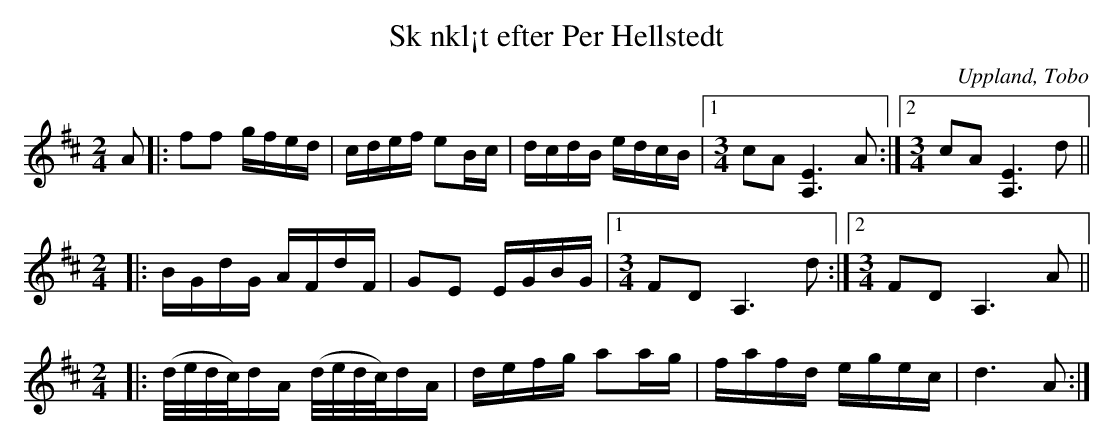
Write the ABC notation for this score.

X:1
T: Sk nkl¡t efter Per Hellstedt
O: Uppland, Tobo
M: 2/4
L: 1/16
K: D
A2 |: f2f2 gfed | cdef e2Bc | dcdB edcB |1 [M:3/4] c2A2 [EA,]6 A2 :|2 [M:3/4] c2A2 [EA,]6 d2 ||
[M: 2/4] |: BGdG AFdF | G2E2 EGBG |1 [M:3/4] F2D2 A,6 d2 :|2 [M:3/4] F2D2 A,6 A2 ||
[M: 2/4] |: (d/e/d/c/)dA (d/e/d/c/)dA | defg a2ag | fafd egec | d6 A2 :|
